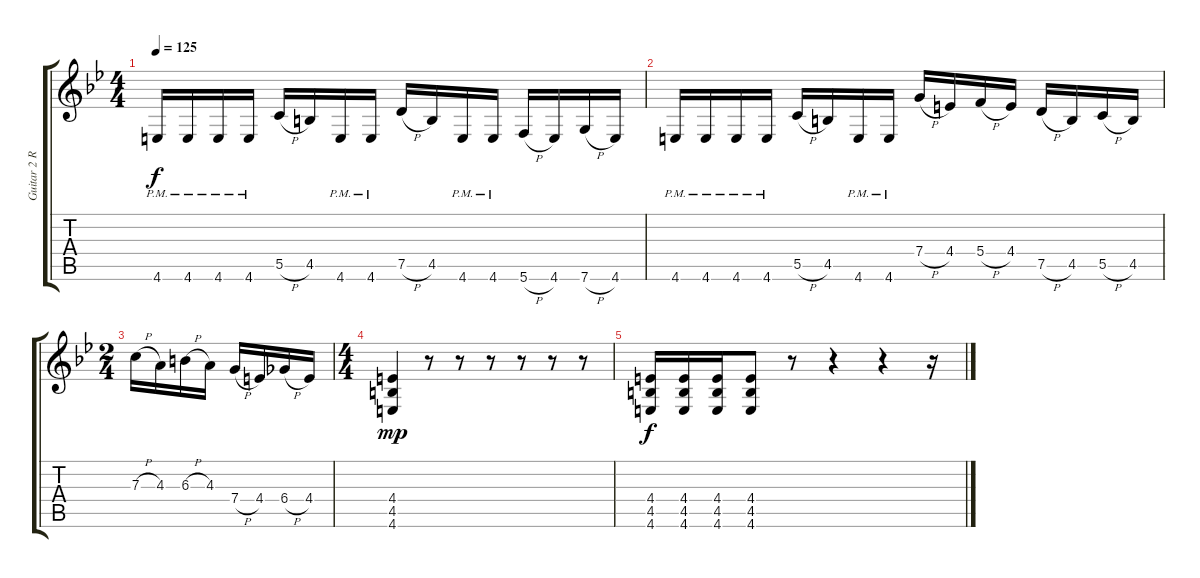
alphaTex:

\track ("Guitar 2 Right" "Guitar 2 R") {instrument distortionguitar}
\staff {score tabs}
\tuning (D4 A3 F3 C3 G2 C2) {hide}
\ts (4 4)
\tempo 125
\clef g2
\ks bb
4.6{pm}.16{dy f} 4.6{pm}.16 4.6{pm}.16 4.6{pm}.16 5.5{h}.16 4.5.16 4.6{pm}.16 4.6{pm}.16 7.5{h}.16 4.5.16 4.6{pm}.16 4.6{pm}.16 5.6{h}.16 4.6.16 7.6{h}.16 4.6.16 |
4.6{pm}.16 4.6{pm}.16 4.6{pm}.16 4.6{pm}.16 5.5{h}.16 4.5.16 4.6{pm}.16 4.6{pm}.16 7.4{h}.16 4.4.16 5.4{h}.16 4.4.16 7.5{h}.16 4.5.16 5.5{h}.16 4.5.16 |
\ts (2 4)
7.3{h}.16 4.3.16 6.3{h}.16 4.3.16 7.4{h}.16 4.4.16 6.4{h}.16 4.4.16 |
\ts (4 4)
(4.4 4.5 4.6).4{dy mp} r.8 r.8 r.8 r.8 r.8 r.8 |
(4.4 4.5 4.6).16{dy f} (4.4 4.5 4.6).16 (4.4 4.5 4.6).16 (4.4 4.5 4.6).8 r.8 r.4 r.4 r.16
